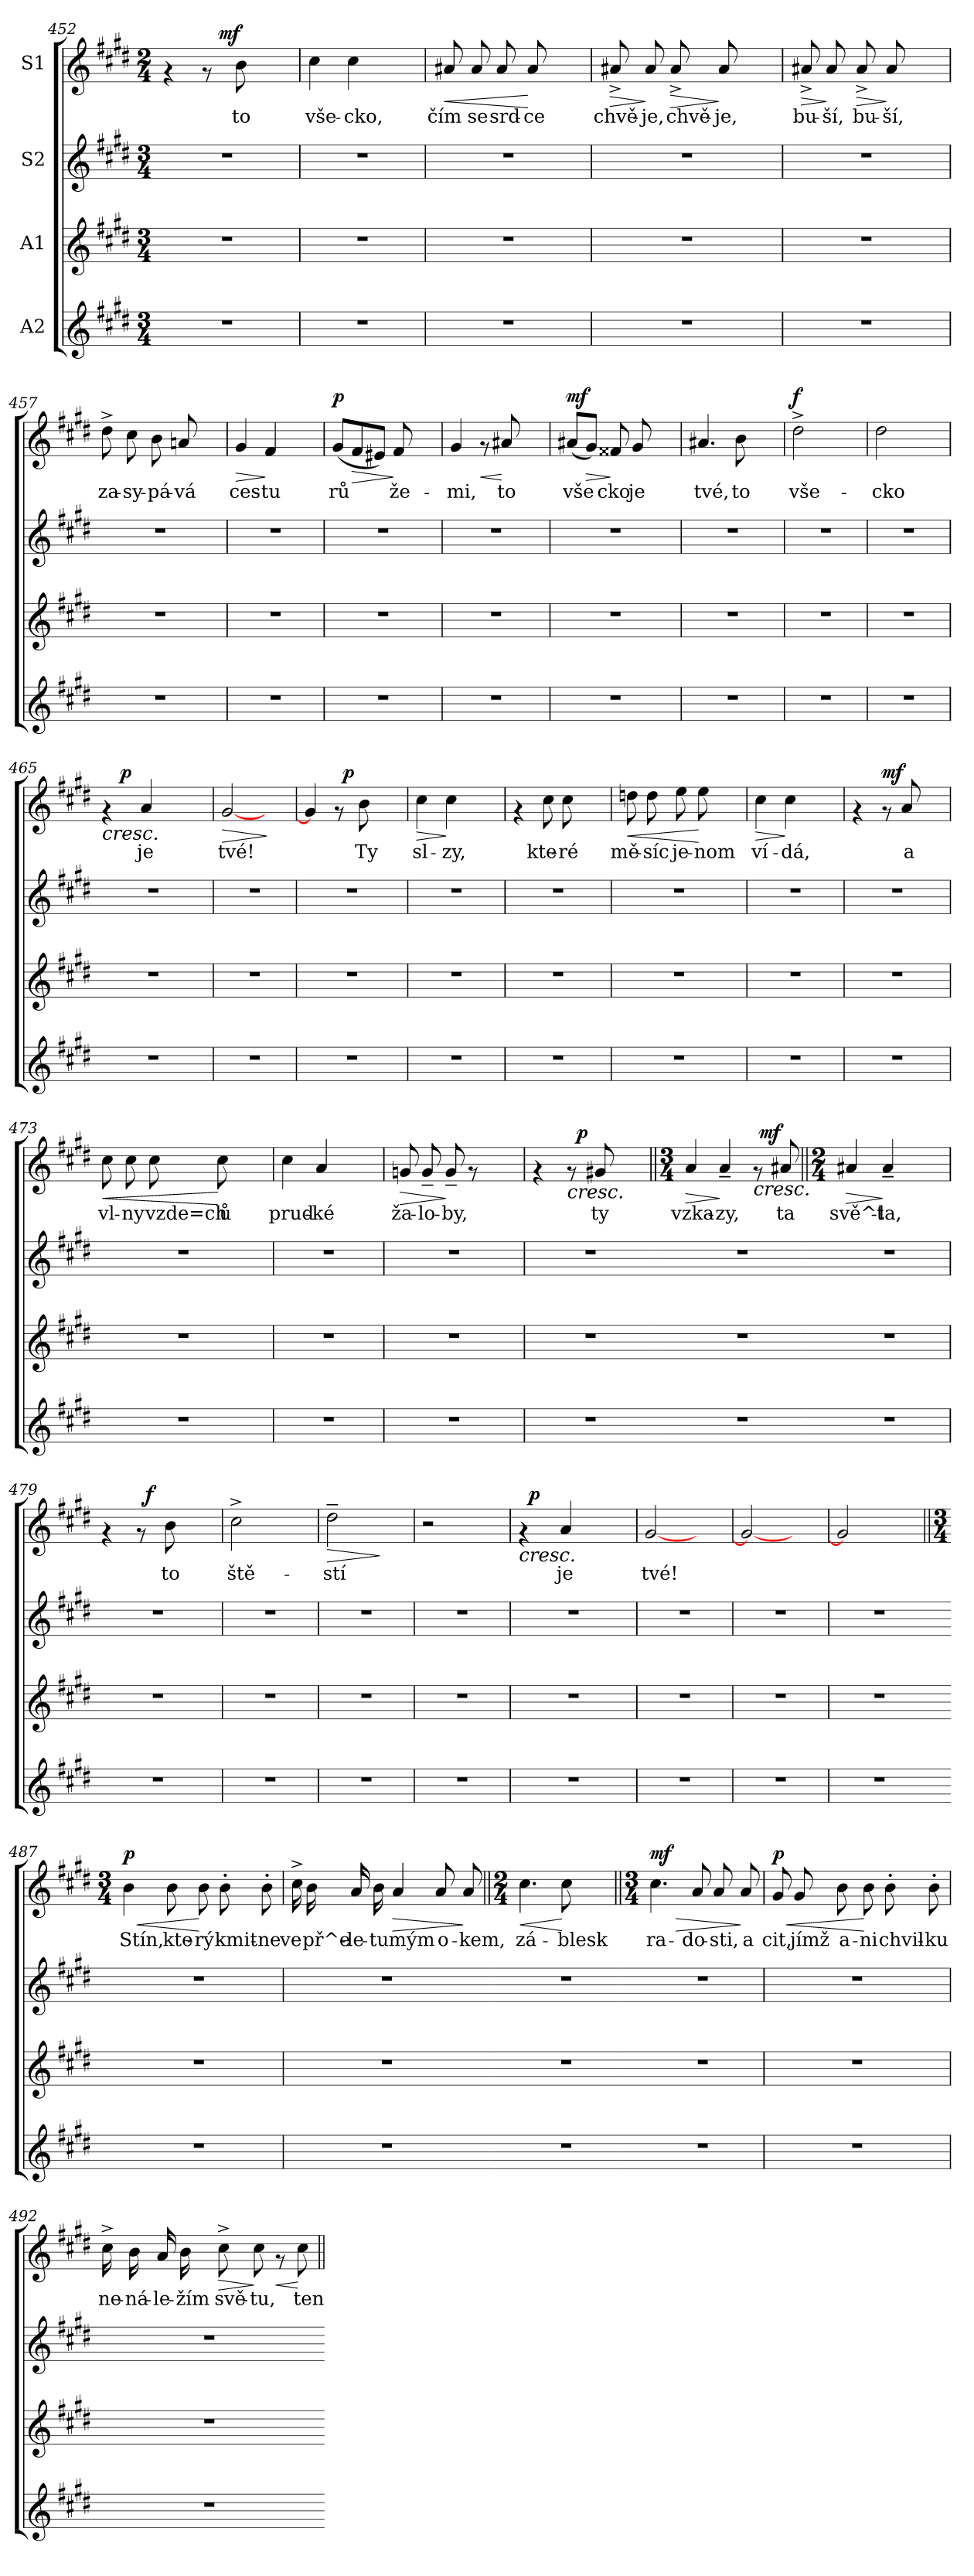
**kern	**kern	**kern	**kern	**text	**dynam
*part4	*part3	*part2	*part1	*part1	*part1
*staff4	*staff3	*staff2	*staff1	*staff1	*staff1
*I"A2	*I"A1	*I"S2	*I"S1	*	*
*clefG2	*clefG2	*clefG2	*clefG2	*	*
*k[f#c#g#d#]	*k[f#c#g#d#]	*k[f#c#g#d#]	*k[f#c#g#d#]	*	*
*E:	*E:	*E:	*E:	*	*
*M3/4	*M3/4	*M3/4	*M2/4	*	*
=452	=452	=452	=452	=452	=452
*	*	*	*^	*	*
2.r	2.r	2.r	4rf	4ryy	.	.
.	.	.	8rf	16ryy	.	.
!	!	!	!	!	!	!LO:DY:a
.	.	.	.	4..ryy	.	mf
!	!	!	!	!	!LO:LY:b:rj	!
.	.	.	8b\	.	to	.
.	.	.	4ryy	.	.	.
=453	=453	=453	=453	=453	=453	=453
!	!	!	!	!	!LO:LY:b:rj	!
*	*	*	*v	*v	*	*
2.r	2.r	2.r	4cc#\	vše-	.
!	!	!	!	!LO:LY:b:rj	!
.	.	.	4cc#\	-cko,	.
.	.	.	4ryy	.	.
=454	=454	=454	=454	=454	=454
!	!	!	!	!LO:LY:b:rj	!LO:HP:b
2.r	2.r	2.r	8a#X/	čím	<
!	!	!	!	!LO:LY:b:rj	!
.	.	.	8a#/	se	.
!	!	!	!	!LO:LY:b:rj	!
.	.	.	8a#/	srd-	.
!	!	!	!	!LO:LY:b:rj	!
.	.	.	8a#/	-ce	[
.	.	.	4ryy	.	.
!!LO:LB:g=z
=455	=455	=455	=455	=455	=455
!	!	!	!	!LO:LY:b:rj	!LO:HP:b
2.r	2.r	2.r	8a#X^</	chvě-	>
!	!	!	!	!LO:LY:b:rj	!
.	.	.	8a#/	-je,	]
!	!	!	!	!LO:LY:b:rj	!LO:HP:b
.	.	.	8a#^</	chvě-	>
!	!	!	!	!LO:LY:b:rj	!
.	.	.	8a#/	-je,	]
.	.	.	4ryy	.	.
=456	=456	=456	=456	=456	=456
!	!	!	!	!LO:LY:b:rj	!LO:HP:b
2.r	2.r	2.r	8a#X^</	bu-	>
!	!	!	!	!LO:LY:b:rj	!
.	.	.	8a#/	-ší,	]
!	!	!	!	!LO:LY:b:rj	!LO:HP:b
.	.	.	8a#^</	bu-	>
!	!	!	!	!LO:LY:b:rj	!
.	.	.	8a#/	-ší,	]
.	.	.	4ryy	.	.
=457	=457	=457	=457	=457	=457
!	!	!	!	!LO:LY:b:rj	!
2.r	2.r	2.r	8dd#^>\	za-	.
!	!	!	!	!LO:LY:b:rj	!
.	.	.	8cc#\	-sy-	.
!	!	!	!	!LO:LY:b:rj	!
.	.	.	8b\	-pá-	.
!	!	!	!	!LO:LY:b:rj	!
.	.	.	8an/	-vá	.
.	.	.	4ryy	.	.
=458	=458	=458	=458	=458	=458
!	!	!	!	!LO:LY:b:rj	!LO:HP:b
2.r	2.r	2.r	4g#/	ces-	>
!	!	!	!	!LO:LY:b:rj	!
.	.	.	4f#/	-tu	]
.	.	.	4ryy	.	.
=459	=459	=459	=459	=459	=459
!	!	!	!	!LO:LY:b:rj	!LO:DY:a
2.r	2.r	2.r	(<8g#/L	rů-	p
!	!	!	!	!LO:LY:b:rj	!LO:HP:b
.	.	.	8f#/	--	>
!	!	!	!	!LO:LY:b:rj	!
.	.	.	8e#X/J)	--	.
!	!	!	!	!LO:LY:b:rj	!
.	.	.	8f#/	-že-	]
.	.	.	4ryy	.	.
!!LO:LB:g=z
=460	=460	=460	=460	=460	=460
!	!	!	!	!LO:LY:b:rj	!
2.r	2.r	2.r	4g#/	-mi,	.
!	!	!	!	!	!LO:HP:b
.	.	.	8rf	.	<
!	!	!	!	!LO:LY:b:rj	!
.	.	.	8a#X/	to	[
.	.	.	4ryy	.	.
=461	=461	=461	=461	=461	=461
!	!	!	!	!LO:LY:b:rj	!LO:DY:a
2.r	2.r	2.r	(<8a#X/L	vše-	mf
!	!	!	!	!LO:LY:b:rj	!LO:HP:b
.	.	.	8g#/J)	--	>
!	!	!	!	!LO:LY:b:rj	!
.	.	.	8f##X/	-cko	]
!	!	!	!	!LO:LY:b:rj	!
.	.	.	8g#/	je	.
.	.	.	4ryy	.	.
=462	=462	=462	=462	=462	=462
!	!	!	!	!LO:LY:b:rj	!
2.r	2.r	2.r	4.a#X/	tvé,	.
!	!	!	!	!LO:LY:b:rj	!
.	.	.	8b\	to	.
.	.	.	4ryy	.	.
=463	=463	=463	=463	=463	=463
!	!	!	!	!LO:LY:b:rj	!LO:DY:a
2.r	2.r	2.r	2dd#^>\	vše-	f
.	.	.	4ryy	.	.
=464	=464	=464	=464	=464	=464
!	!	!	!	!LO:LY:b:rj	!
2.r	2.r	2.r	2dd#\	-cko	.
.	.	.	4ryy	.	.
=465	=465	=465	=465	=465	=465
!	!	!	!	!	!LO:HP:b
*	*	*	*^	*	*
2.r	2.r	2.r	4rf	16..ryy	.	<
!	!	!	!	!	!	!LO:DY:a
.	.	.	.	2ryy	.	p
!	!	!	!	!	!LO:LY:b:rj	!
.	.	.	4a/	.	je	.
.	.	.	4ryy	.	.	[
.	.	.	.	8ryy	.	.
.	.	.	.	64ryy	.	.
=466	=466	=466	=466	=466	=466	=466
!	!	!	!	!	!LO:LY:b:rj	!LO:HP:b
*	*	*	*v	*v	*	*
2.r	2.r	2.r	[<2g#/	tvé!	>
.	.	.	4ryy	.	]
=467	=467	=467	=467	=467	=467
!	!	!	!	!LO:LY:b:rj	!
*	*	*	*^	*	*
2.r	2.r	2.r	4g#/]	4ryy	.	.
.	.	.	8rf	32ryy	.	.
!	!	!	!	!	!	!LO:DY:a
.	.	.	.	4...ryy	.	p
!	!	!	!	!	!LO:LY:b:rj	!
.	.	.	8b\	.	Ty	.
.	.	.	4ryy	.	.	.
=468	=468	=468	=468	=468	=468	=468
!	!	!	!	!	!LO:LY:b:rj	!LO:HP:b
*	*	*	*v	*v	*	*
2.r	2.r	2.r	4cc#\	sl-	>
!	!	!	!	!LO:LY:b:rj	!
.	.	.	4cc#\	-zy,	]
.	.	.	4ryy	.	.
!!LO:PB:g=z
=469	=469	=469	=469	=469	=469
2.r	2.r	2.r	4rf	.	.
!	!	!	!	!LO:LY:b:rj	!
.	.	.	8cc#\	kte-	.
!	!	!	!	!LO:LY:b:rj	!
.	.	.	8cc#\	-ré	.
.	.	.	4ryy	.	.
=470	=470	=470	=470	=470	=470
!	!	!	!	!LO:LY:b:rj	!LO:HP:b
2.r	2.r	2.r	8ddn\	mě-	<
!	!	!	!	!LO:LY:b:rj	!
.	.	.	8dd\	-síc	.
!	!	!	!	!LO:LY:b:rj	!
.	.	.	8ee\	je-	.
!	!	!	!	!LO:LY:b:rj	!
.	.	.	8ee\	-nom	[
.	.	.	4ryy	.	.
=471	=471	=471	=471	=471	=471
!	!	!	!	!LO:LY:b:rj	!LO:HP:b
2.r	2.r	2.r	4cc#\	ví-	>
!	!	!	!	!LO:LY:b:rj	!
.	.	.	4cc#\	-dá,	]
.	.	.	4ryy	.	.
=472	=472	=472	=472	=472	=472
2.r	2.r	2.r	4rf	.	.
!	!	!	!	!	!LO:DY:a
.	.	.	8rf	.	mf
!	!	!	!	!LO:LY:b:rj	!
.	.	.	8a/	a	.
.	.	.	4ryy	.	.
=473	=473	=473	=473	=473	=473
!	!	!	!	!LO:LY:b:rj	!LO:HP:b
2.r	2.r	2.r	8cc#\	vl-	<
!	!	!	!	!LO:LY:b:rj	!
.	.	.	8cc#\	-ny	.
!	!	!	!	!LO:LY:b:rj	!
.	.	.	8cc#\	vzde=ch	.
!	!	!	!	!LO:LY:b:rj	!
.	.	.	8cc#\	ů	[
.	.	.	4ryy	.	.
=474	=474	=474	=474	=474	=474
!	!	!	!	!LO:LY:b:rj	!
2.r	2.r	2.r	4cc#\	prud-	.
!	!	!	!	!LO:LY:b:rj	!
.	.	.	4a/	-ké	.
.	.	.	4ryy	.	.
=475	=475	=475	=475	=475	=475
!	!	!	!	!LO:LY:b:rj	!LO:HP:b
2.r	2.r	2.r	8gn/	ža-	>
!	!	!	!	!LO:LY:b:rj	!
.	.	.	8g~</	-lo-	.
!	!	!	!	!LO:LY:b:rj	!
.	.	.	8g~</	-by,	]
.	.	.	8rf	.	.
.	.	.	4ryy	.	.
=476	=476	=476	=476	=476	=476
*	*	*	*^	*	*
2.r	2.r	2.r	4rf	4ryy	.	.
!	!	!	!	!	!	!LO:HP:b
.	.	.	8rf	32ryy	.	<
!	!	!	!	!	!	!LO:DY:a
.	.	.	.	4...ryy	.	p
!	!	!	!	!	!LO:LY:b:rj	!
.	.	.	8g#X/	.	ty	[
.	.	.	4ryy	.	.	.
=477	=477	=477	=477||	=477||	=477||	=477||
*	*	*	*M3/4	*	*	*
!	!	!	!	!	!LO:LY:b:rj	!LO:HP:b
2.r	2.r	2.r	4a/	2ryy	vzka-	>
!	!	!	!	!	!LO:LY:b:rj	!
.	.	.	4a~</	.	-zy,	]
!	!	!	!	!	!	!LO:HP:b
.	.	.	8rf	64ryy	.	<
!	!	!	!	!	!	!LO:DY:a
.	.	.	.	8...ryy	.	mf
!	!	!	!	!	!LO:LY:b:rj	!
.	.	.	8a#X/	.	ta	[
*	*	*	*v	*v	*	*
=478	=478	=478	=478||	=478||	=478||
*	*	*	*M2/4	*	*
*	*	*	*^	*	*
!	!	!	!	!	!LO:LY:b:rj	!LO:HP:b
*	*	*	*v	*v	*	*
2.r	2.r	2.r	4a#X/	svě^t-	>
!	!	!	!	!LO:LY:b:rj	!
.	.	.	4a#~</	-la,	]
.	.	.	4ryy	.	.
=479	=479	=479	=479	=479	=479
*	*	*	*^	*	*
2.r	2.r	2.r	4rf	4ryy	.	.
.	.	.	8rf	32ryy	.	.
!	!	!	!	!	!	!LO:DY:a
.	.	.	.	4...ryy	.	f
!	!	!	!	!	!LO:LY:b:rj	!
.	.	.	8b\	.	to	.
.	.	.	4ryy	.	.	.
=480	=480	=480	=480	=480	=480	=480
!	!	!	!	!	!LO:LY:b:rj	!
*	*	*	*v	*v	*	*
2.r	2.r	2.r	2cc#^>\	ště-	.
.	.	.	4ryy	.	.
=481	=481	=481	=481	=481	=481
!	!	!	!	!LO:LY:b:rj	!LO:HP:b
2.r	2.r	2.r	2dd#~>\	-stí	>
.	.	.	4ryy	.	]
=482	=482	=482	=482	=482	=482
2.r	2.r	2.r	2r	.	.
.	.	.	4ryy	.	.
!!LO:LB:g=z
=483	=483	=483	=483	=483	=483
!	!	!	!	!	!LO:HP:b
*	*	*	*^	*	*
2.r	2.r	2.r	4rf	32ryy	.	<
!	!	!	!	!	!	!LO:DY:a
.	.	.	.	2ryy	.	p
!	!	!	!	!	!LO:LY:b:rj	!
.	.	.	4a/	.	je	[
.	.	.	4ryy	.	.	.
.	.	.	.	8..ryy	.	.
=484	=484	=484	=484	=484	=484	=484
!	!	!	!	!	!LO:LY:b:rj	!
*	*	*	*v	*v	*	*
2.r	2.r	2.r	[<2g#/	tvé!	.
.	.	.	4ryy	.	.
=485	=485	=485	=485	=485	=485
!	!	!	!	!LO:LY:b:rj	!
2.r	2.r	2.r	2g#/_<	.	.
.	.	.	4ryy	.	.
=486	=486	=486	=486	=486	=486
!	!	!	!	!LO:LY:b:rj	!
2.r	2.r	2.r	2g#/]	.	.
.	.	.	4ryy	.	.
=487	=487	=487	=487||	=487||	=487||
*	*	*	*M3/4	*	*
!	!	!	!	!LO:LY:b:rj	!LO:HP:b
!	!	!	!	!	!LO:DY:n=1:a
2.r	2.r	2.r	4b\	Stín,	< p
!	!	!	!	!LO:LY:b:rj	!
.	.	.	8b\	kte-	.
!	!	!	!	!LO:LY:b:rj	!
.	.	.	8b\	-rý	[
!	!	!	!	!LO:LY:b:rj	!
.	.	.	8b'>\	kmit-	.
!	!	!	!	!LO:LY:b:rj	!
.	.	.	8b'>\	-ne	.
=488	=488	=488	=488	=488	=488
!	!	!	!	!LO:LY:b:rj	!
2.r	2.r	2.r	16cc#^>\	ve	.
!	!	!	!	!LO:LY:b:rj	!
.	.	.	16b\	př^e-	.
!	!	!	!	!LO:LY:b:rj	!
.	.	.	16a/	-le-	.
!	!	!	!	!LO:LY:b:rj	!
.	.	.	16b\	-tu	.
!	!	!	!	!LO:LY:b:rj	!LO:HP:b
.	.	.	4a/	mým	>
!	!	!	!	!LO:LY:b:rj	!
.	.	.	8a/	o-	.
!	!	!	!	!LO:LY:b:rj	!
.	.	.	8a/	-kem,	]
!!LO:LB:g=z
=489	=489	=489	=489||	=489||	=489||
*	*	*	*M2/4	*	*
!	!	!	!	!LO:LY:b:rj	!LO:HP:b
2.r	2.r	2.r	4.cc#\	zá-	<
!	!	!	!	!LO:LY:b:rj	!
.	.	.	8cc#\	-blesk	[
.	.	.	4ryy	.	.
=490	=490	=490	=490||	=490||	=490||
*	*	*	*M3/4	*	*
!	!	!	!	!LO:LY:b:rj	!LO:HP:b
!	!	!	!	!	!LO:DY:n=1:a
2.r	2.r	2.r	4.cc#\	ra-	> mf
!	!	!	!	!LO:LY:b:rj	!
.	.	.	8a/	-do-	.
!	!	!	!	!LO:LY:b:rj	!
.	.	.	8a/	-sti,	.
!	!	!	!	!LO:LY:b:rj	!
.	.	.	8a/	a	]
=491	=491	=491	=491	=491	=491
!	!	!	!	!LO:LY:b:rj	!LO:HP:b
!	!	!	!	!	!LO:DY:n=1:a
2.r	2.r	2.r	8g#/	cit,	< p
!	!	!	!	!LO:LY:b:rj	!
.	.	.	8g#/	jímž	.
!	!	!	!	!LO:LY:b:rj	!
.	.	.	8b\	a-	.
!	!	!	!	!LO:LY:b:rj	!
.	.	.	8b\	-ni	[
!	!	!	!	!LO:LY:b:rj	!
.	.	.	8b'>\	chvil-	.
!	!	!	!	!LO:LY:b:rj	!
.	.	.	8b'>\	-ku	.
=492	=492	=492	=492	=492	=492
!	!	!	!	!LO:LY:b:rj	!
2.r	2.r	2.r	16cc#^>\	ne-	.
!	!	!	!	!LO:LY:b:rj	!
.	.	.	16b\	-ná-	.
!	!	!	!	!LO:LY:b:rj	!
.	.	.	16a/	-le-	.
!	!	!	!	!LO:LY:b:rj	!
.	.	.	16b\	-žím	.
!	!	!	!	!LO:LY:b:rj	!LO:HP:b
.	.	.	8cc#^>\	svě-	>
!	!	!	!	!LO:LY:b:rj	!
.	.	.	8cc#\	-tu,	]
!	!	!	!	!	!LO:HP:b
.	.	.	8rf	.	<
!	!	!	!	!LO:LY:b:rj	!
.	.	.	8cc#\	ten	[
=	=	=	=||	=||	=||
*-	*-	*-	*-	*-	*-
